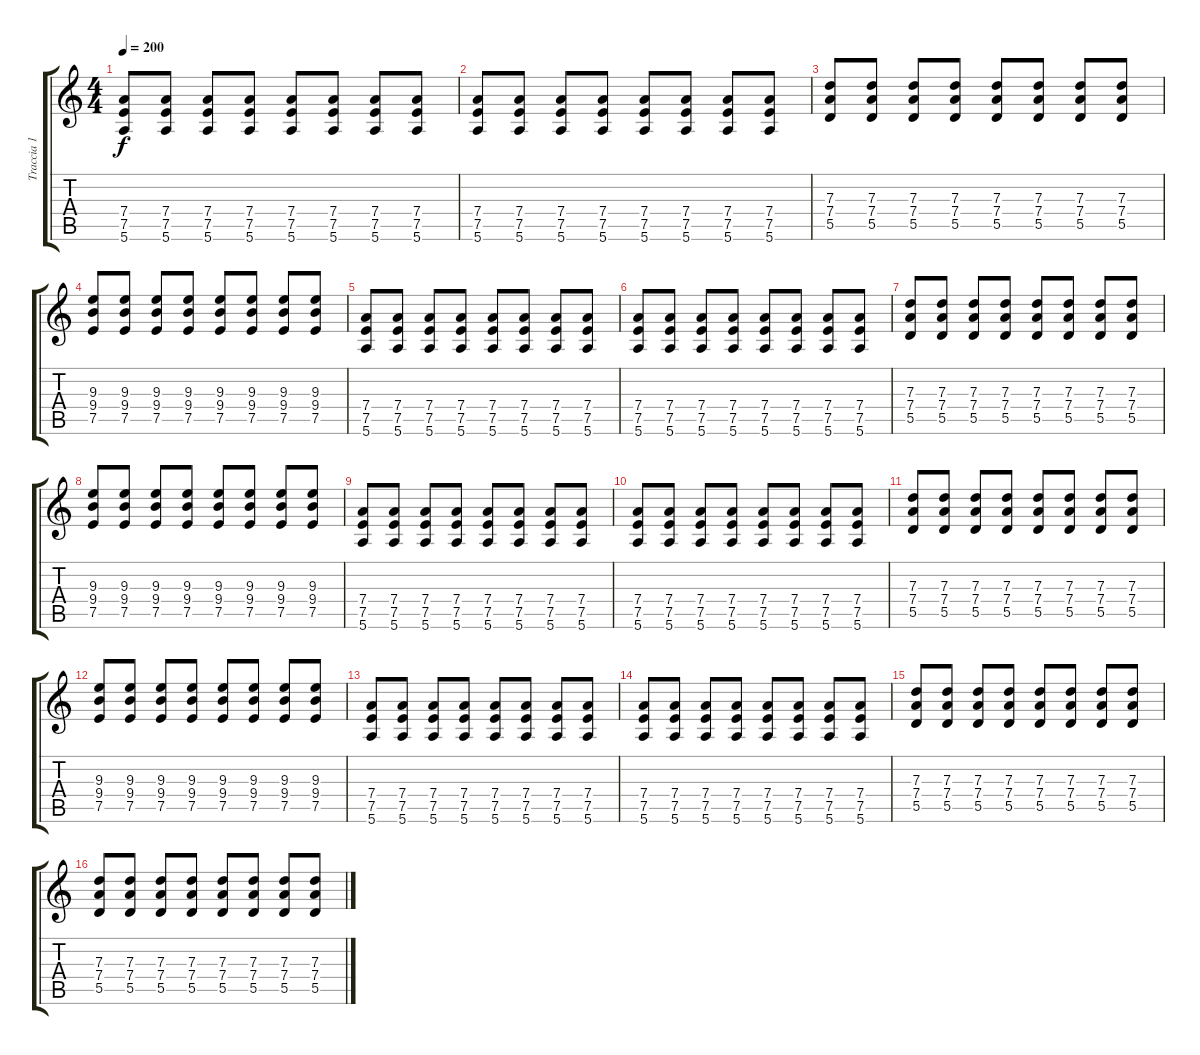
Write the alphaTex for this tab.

\track ("Traccia 1" "Traccia 1") {instrument distortionguitar}
\staff {score tabs}
\tuning (E4 B3 G3 D3 A2 E2) {hide}
\ts (4 4)
\tempo 200
\clef g2
\ks c
(7.4 7.5 5.6).8{dy f instrument overdrivenguitar} (7.4 7.5 5.6).8 (7.4 7.5 5.6).8 (7.4 7.5 5.6).8 (7.4 7.5 5.6).8 (7.4 7.5 5.6).8 (7.4 7.5 5.6).8 (7.4 7.5 5.6).8 |
(7.4 7.5 5.6).8 (7.4 7.5 5.6).8 (7.4 7.5 5.6).8 (7.4 7.5 5.6).8 (7.4 7.5 5.6).8 (7.4 7.5 5.6).8 (7.4 7.5 5.6).8 (7.4 7.5 5.6).8 |
(7.3 7.4 5.5).8 (7.3 7.4 5.5).8 (7.3 7.4 5.5).8 (7.3 7.4 5.5).8 (7.3 7.4 5.5).8 (7.3 7.4 5.5).8 (7.3 7.4 5.5).8 (7.3 7.4 5.5).8 |
(9.3 9.4 7.5).8 (9.3 9.4 7.5).8 (9.3 9.4 7.5).8 (9.3 9.4 7.5).8 (9.3 9.4 7.5).8 (9.3 9.4 7.5).8 (9.3 9.4 7.5).8 (9.3 9.4 7.5).8 |
(7.4 7.5 5.6).8{instrument overdrivenguitar} (7.4 7.5 5.6).8 (7.4 7.5 5.6).8 (7.4 7.5 5.6).8 (7.4 7.5 5.6).8 (7.4 7.5 5.6).8 (7.4 7.5 5.6).8 (7.4 7.5 5.6).8 |
(7.4 7.5 5.6).8 (7.4 7.5 5.6).8 (7.4 7.5 5.6).8 (7.4 7.5 5.6).8 (7.4 7.5 5.6).8 (7.4 7.5 5.6).8 (7.4 7.5 5.6).8 (7.4 7.5 5.6).8 |
(7.3 7.4 5.5).8 (7.3 7.4 5.5).8 (7.3 7.4 5.5).8 (7.3 7.4 5.5).8 (7.3 7.4 5.5).8 (7.3 7.4 5.5).8 (7.3 7.4 5.5).8 (7.3 7.4 5.5).8 |
(9.3 9.4 7.5).8 (9.3 9.4 7.5).8 (9.3 9.4 7.5).8 (9.3 9.4 7.5).8 (9.3 9.4 7.5).8 (9.3 9.4 7.5).8 (9.3 9.4 7.5).8 (9.3 9.4 7.5).8 |
(7.4 7.5 5.6).8{instrument overdrivenguitar} (7.4 7.5 5.6).8 (7.4 7.5 5.6).8 (7.4 7.5 5.6).8 (7.4 7.5 5.6).8 (7.4 7.5 5.6).8 (7.4 7.5 5.6).8 (7.4 7.5 5.6).8 |
(7.4 7.5 5.6).8 (7.4 7.5 5.6).8 (7.4 7.5 5.6).8 (7.4 7.5 5.6).8 (7.4 7.5 5.6).8 (7.4 7.5 5.6).8 (7.4 7.5 5.6).8 (7.4 7.5 5.6).8 |
(7.3 7.4 5.5).8 (7.3 7.4 5.5).8 (7.3 7.4 5.5).8 (7.3 7.4 5.5).8 (7.3 7.4 5.5).8 (7.3 7.4 5.5).8 (7.3 7.4 5.5).8 (7.3 7.4 5.5).8 |
(9.3 9.4 7.5).8 (9.3 9.4 7.5).8 (9.3 9.4 7.5).8 (9.3 9.4 7.5).8 (9.3 9.4 7.5).8 (9.3 9.4 7.5).8 (9.3 9.4 7.5).8 (9.3 9.4 7.5).8 |
(7.4 7.5 5.6).8{instrument overdrivenguitar} (7.4 7.5 5.6).8 (7.4 7.5 5.6).8 (7.4 7.5 5.6).8 (7.4 7.5 5.6).8 (7.4 7.5 5.6).8 (7.4 7.5 5.6).8 (7.4 7.5 5.6).8 |
(7.4 7.5 5.6).8 (7.4 7.5 5.6).8 (7.4 7.5 5.6).8 (7.4 7.5 5.6).8 (7.4 7.5 5.6).8 (7.4 7.5 5.6).8 (7.4 7.5 5.6).8 (7.4 7.5 5.6).8 |
(7.3 7.4 5.5).8 (7.3 7.4 5.5).8 (7.3 7.4 5.5).8 (7.3 7.4 5.5).8 (7.3 7.4 5.5).8 (7.3 7.4 5.5).8 (7.3 7.4 5.5).8 (7.3 7.4 5.5).8 |
(7.3 7.4 5.5).8 (7.3 7.4 5.5).8 (7.3 7.4 5.5).8 (7.3 7.4 5.5).8 (7.3 7.4 5.5).8 (7.3 7.4 5.5).8 (7.3 7.4 5.5).8 (7.3 7.4 5.5).8
